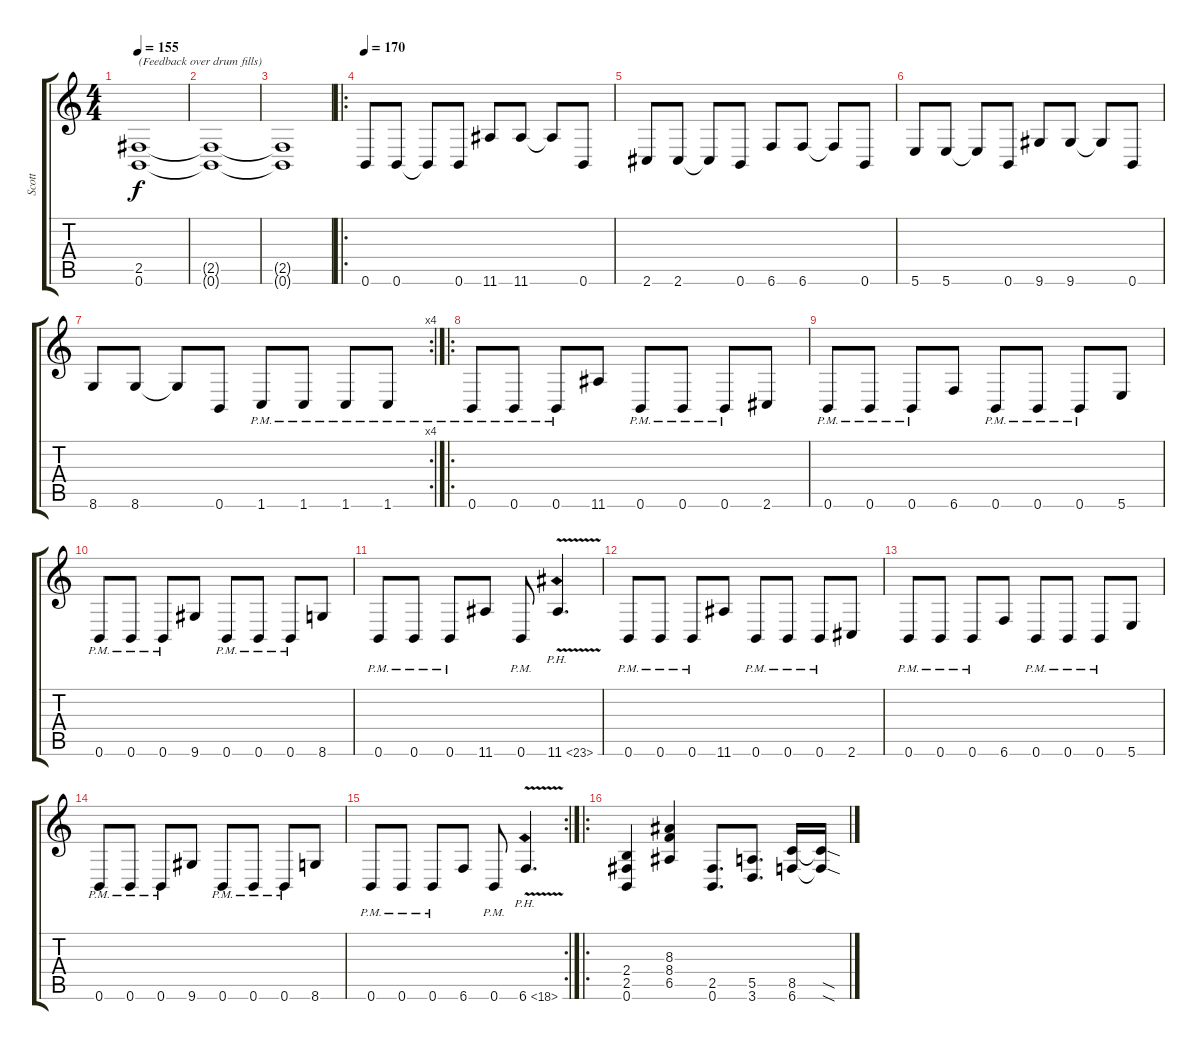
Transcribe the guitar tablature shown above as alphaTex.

\track ("Scott" "Scott") {instrument distortionguitar}
\staff {score tabs}
\tuning (B3 Gb3 D3 A2 E2 B1) {hide}
\ts (4 4)
\tempo 155
\clef g2
\ks c
(2.5{t} 0.6{t}).1{txt "(Feedback over drum fills)" dy f} |
(2.5{t} 0.6{t}).1 |
(2.5{t} 0.6{t}).1 |
\ro
\tempo 170
0.6.8 0.6.8 0.6{t}.8 0.6.8 11.6.8 11.6.8 11.6{t}.8 0.6.8 |
2.6.8 2.6.8 2.6{t}.8 0.6.8 6.6.8 6.6.8 6.6{t}.8 0.6.8 |
5.6.8 5.6.8 5.6{t}.8 0.6.8 9.6.8 9.6.8 9.6{t}.8 0.6.8 |
\rc 4
8.6.8 8.6.8 8.6{t}.8 0.6.8 1.6{pm}.8 1.6{pm}.8 1.6{pm}.8 1.6{pm}.8 |
\ro
0.6{pm}.8 0.6{pm}.8 0.6{pm}.8 11.6.8 0.6{pm}.8 0.6{pm}.8 0.6{pm}.8 2.6.8 |
0.6{pm}.8 0.6{pm}.8 0.6{pm}.8 6.6.8 0.6{pm}.8 0.6{pm}.8 0.6{pm}.8 5.6.8 |
0.6{pm}.8 0.6{pm}.8 0.6{pm}.8 9.6.8 0.6{pm}.8 0.6{pm}.8 0.6{pm}.8 8.6.8 |
0.6{pm}.8 0.6{pm}.8 0.6{pm}.8 11.6.8 0.6{pm}.8 11.6{ph 12 v}.4{d} |
0.6{pm}.8 0.6{pm}.8 0.6{pm}.8 11.6.8 0.6{pm}.8 0.6{pm}.8 0.6{pm}.8 2.6.8 |
0.6{pm}.8 0.6{pm}.8 0.6{pm}.8 6.6.8 0.6{pm}.8 0.6{pm}.8 0.6{pm}.8 5.6.8 |
0.6{pm}.8 0.6{pm}.8 0.6{pm}.8 9.6.8 0.6{pm}.8 0.6{pm}.8 0.6{pm}.8 8.6.8 |
\rc 2
0.6{pm}.8 0.6{pm}.8 0.6{pm}.8 6.6.8 0.6{pm}.8 6.6{ph 12 v}.4{d} |
\ro
(2.4 2.5 0.6).4 (8.3 8.4 6.5).4 (2.5 0.6).8{d} (5.5 3.6).8{d} (8.5 6.6).16 (8.5{sod t} 6.6{sod t}).16
